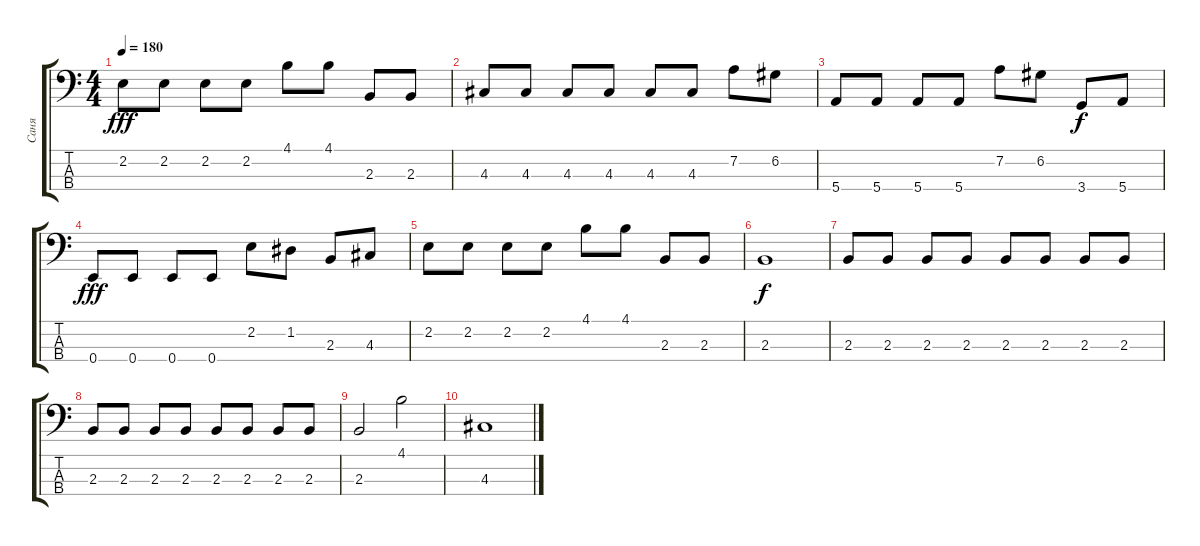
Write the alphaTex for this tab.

\track ("Саня" "Саня") {instrument electricbassfinger}
\staff {score tabs}
\tuning (G2 D2 A1 E1) {hide}
\ts (4 4)
\tempo 180
\clef f4
\ks c
2.2.8{dy fff} 2.2.8 2.2.8 2.2.8 4.1.8 4.1.8 2.3.8 2.3.8 |
4.3.8 4.3.8 4.3.8 4.3.8 4.3.8 4.3.8 7.2.8 6.2.8 |
5.4.8 5.4.8 5.4.8 5.4.8 7.2.8 6.2.8 3.4.8{dy f} 5.4.8 |
0.4.8{dy fff} 0.4.8 0.4.8 0.4.8 2.2.8 1.2.8 2.3.8 4.3.8 |
2.2.8 2.2.8 2.2.8 2.2.8 4.1.8 4.1.8 2.3.8 2.3.8 |
2.3.1{dy f} |
2.3.8 2.3.8 2.3.8 2.3.8 2.3.8 2.3.8 2.3.8 2.3.8 |
2.3.8 2.3.8 2.3.8 2.3.8 2.3.8 2.3.8 2.3.8 2.3.8 |
2.3.2 4.1.2 |
4.3.1
